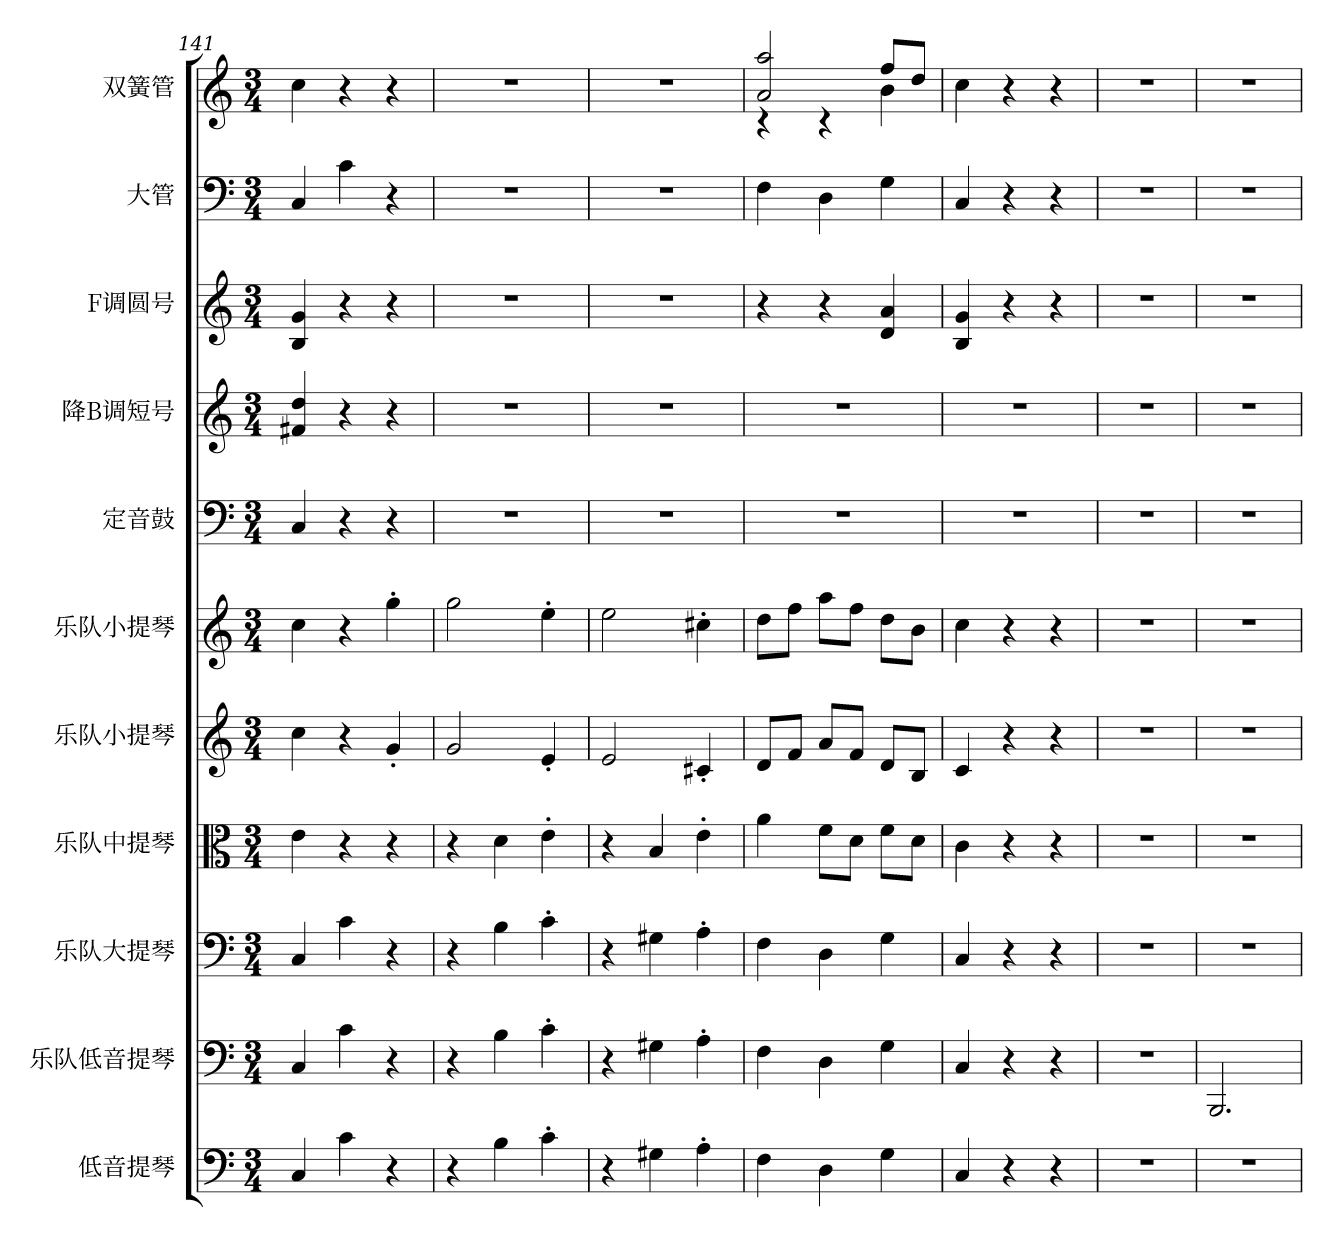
**kern	**kern	**kern	**kern	**kern	**kern	**kern	**kern	**kern	**kern	**kern
*part11	*part10	*part9	*part8	*part7	*part6	*part5	*part4	*part3	*part2	*part1
*staff11	*staff10	*staff9	*staff8	*staff7	*staff6	*staff5	*staff4	*staff3	*staff2	*staff1
*I"低音提琴	*I"乐队低音提琴	*I"乐队大提琴	*I"乐队中提琴	*I"乐队小提琴	*I"乐队小提琴	*I"定音鼓	*I"降B调短号	*I"F调圆号	*I"大管	*I"双簧管
*clefF4	*clefF4	*clefF4	*clefC3	*clefG2	*clefG2	*clefF4	*clefG2	*clefG2	*clefF4	*clefG2
*ITrd7c12	*ITrd7c12	*	*	*	*	*	*ITrd1c2	*ITrd4c7	*	*
*k[]	*k[]	*k[]	*k[]	*k[]	*k[]	*k[]	*k[b-e-]	*k[b-]	*k[]	*k[]
*M3/4	*M3/4	*M3/4	*M3/4	*M3/4	*M3/4	*M3/4	*M3/4	*M3/4	*M3/4	*M3/4
*MM124	*MM124	*MM124	*MM124	*MM124	*MM124	*MM124	*MM124	*MM124	*MM124	*MM124
=141	=141	=141	=141	=141	=141	=141	=141	=141	=141	=141
4CC/	4CC/	4C/	4e\	4cc\	4cc\	4C/	4en/ 4cc/	4E/ 4c/	4C/	4cc\
4C\	4C\	4c\	4r	4r	4r	4r	4r	4r	4c\	4r
4r	4r	4r	4r	4g'/	4gg'\	4r	4r	4r	4r	4r
!!LO:PB:g=z
=142	=142	=142	=142	=142	=142	=142	=142	=142	=142	=142
*	*	*	*	*	*	*	*	*	*	*MM126
4r	4r	4r	4r	2g/	2gg\	2.r	2.r	2.r	2.r	2.r
4BB\	4BB\	4B\	4d\	.	.	.	.	.	.	.
4C'\	4C'\	4c'\	4e'\	4e'/	4ee'\	.	.	.	.	.
=143	=143	=143	=143	=143	=143	=143	=143	=143	=143	=143
4r	4r	4r	4r	2e/	2ee\	2.r	2.r	2.r	2.r	2.r
4GG#X\	4GG#X\	4G#X\	4B/	.	.	.	.	.	.	.
4AA'\	4AA'\	4A'\	4e'\	4c#X'/	4cc#X'\	.	.	.	.	.
=144	=144	=144	=144	=144	=144	=144	=144	=144	=144	=144
*	*	*	*	*	*	*	*	*	*	*MM120
*	*	*	*	*	*	*	*	*	*	*^
4FF\	4FF\	4F\	4a\	8d/L	8dd\L	2.r	2.r	4r	4F\	2a/ 2aa/	4r
.	.	.	.	8f/J	8ff\J	.	.	.	.	.	.
*	*	*	*	*	*	*	*	*	*	*MM116	*
4DD\	4DD\	4D\	8f\L	8a/L	8aa\L	.	.	4r	4D\	.	4r
.	.	.	8d\J	8f/J	8ff\J	.	.	.	.	.	.
*	*	*	*	*	*	*	*	*	*	*MM112	*
4GG\	4GG\	4G\	8f\L	8d/L	8dd\L	.	.	4G/ 4d/	4G\	8ff/L	4b\
.	.	.	8d\J	8B/J	8b\J	.	.	.	.	8dd/J	.
*	*	*	*	*	*	*	*	*	*	*v	*v
=145	=145	=145	=145	=145	=145	=145	=145	=145	=145	=145
*	*	*	*	*	*	*	*	*	*	*MM108
4CC/	4CC/	4C/	4c\	4c/	4cc\	2.r	2.r	4E/ 4c/	4C/	4cc\
4r	4r	4r	4r	4r	4r	.	.	4r	4r	4r
4r	4r	4r	4r	4r	4r	.	.	4r	4r	4r
=146	=146	=146	=146	=146	=146	=146	=146	=146	=146	=146
*	*	*	*	*	*	*	*	*	*	*MM126
2.r	2.r	2.r	2.r	2.r	2.r	2.r	2.r	2.r	2.r	2.r
=147	=147	=147	=147	=147	=147	=147	=147	=147	=147	=147
2.r	2.BBBB/	2.r	2.r	2.r	2.r	2.r	2.r	2.r	2.r	2.r
=	=	=	=	=	=	=	=	=	=	=
*-	*-	*-	*-	*-	*-	*-	*-	*-	*-	*-
